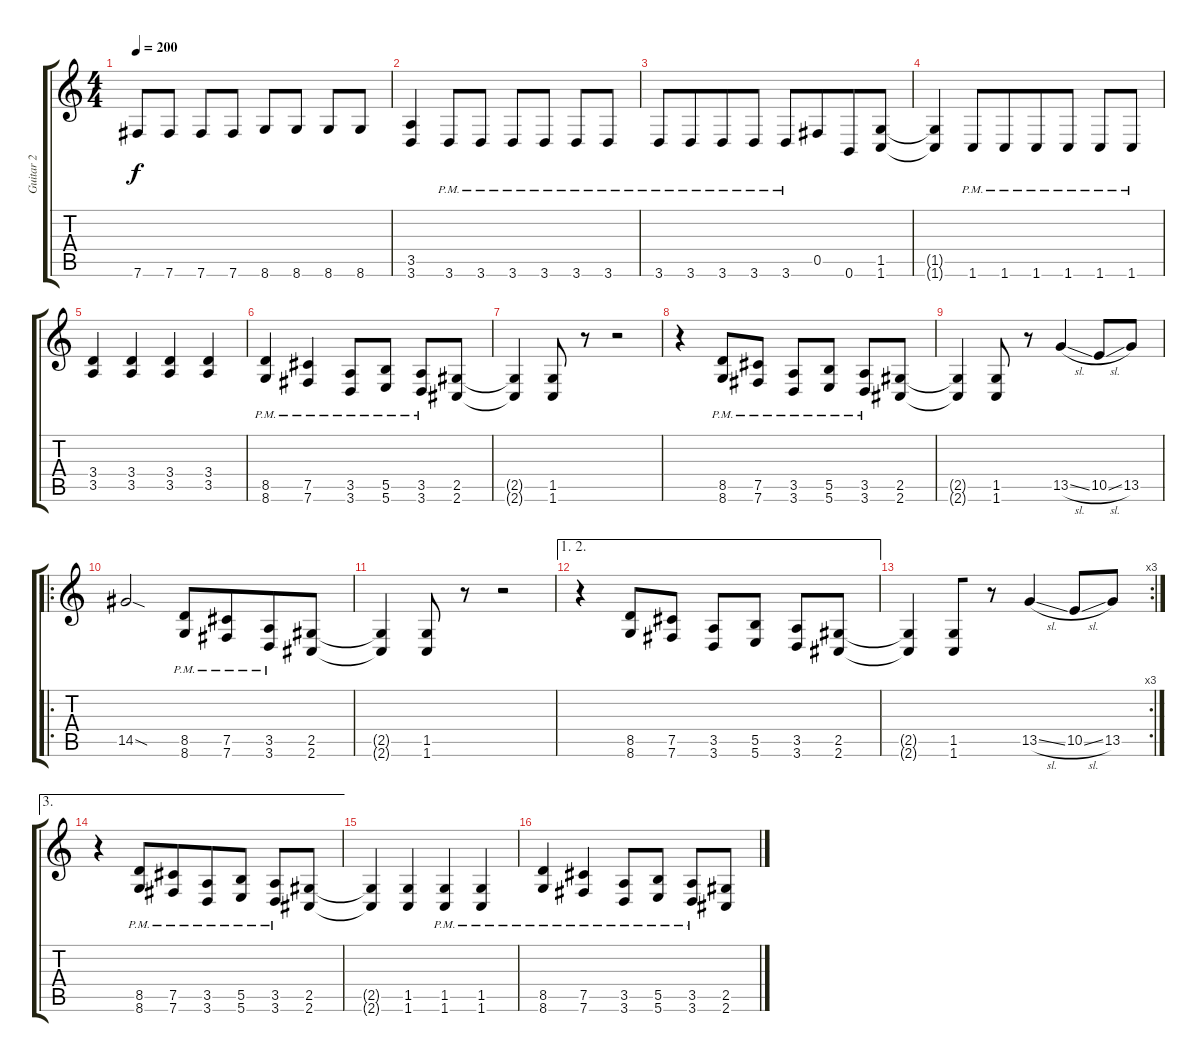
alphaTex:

\track ("Guitar 2" "Guitar 2") {instrument distortionguitar bank 255}
\staff {score tabs}
\tuning (Db4 Ab3 E3 B2 Gb2 B1) {hide}
\ts (4 4)
\tempo 200
\clef g2
\ks c
7.6.8{dy f} 7.6.8 7.6.8{beam merge} 7.6.8 8.6.8{beam merge} 8.6.8 8.6.8{beam merge} 8.6.8 |
(3.5 3.6).4{beam merge} 3.6{pm}.8 3.6{pm}.8 3.6{pm}.8 3.6{pm}.8 3.6{pm}.8{beam merge} 3.6{pm}.8 |
3.6{pm}.8{beam merge} 3.6{pm}.8{beam merge} 3.6{pm}.8 3.6{pm}.8 3.6{pm}.8 0.5.8{beam merge} 0.6.8 (1.5 1.6).8 |
(1.5{t} 1.6{t}).4{beam merge} 1.6{pm}.8 1.6{pm}.8{beam merge} 1.6{pm}.8 1.6{pm}.8 1.6{pm}.8{beam merge} 1.6{pm}.8 |
(3.4 3.5).4{beam merge} (3.4 3.5).4{beam merge} (3.4 3.5).4 (3.4 3.5).4 |
(8.5{pm} 8.6{pm}).4 (7.5{pm} 7.6{pm}).4 (3.5{pm} 3.6{pm}).8 (5.5{pm} 5.6{pm}).8 (3.5{pm} 3.6{pm}).8 (2.5 2.6).8 |
(2.5{t} 2.6{t}).4 (1.5 1.6).8 r.8 r.2 |
r.4{beam merge} (8.5{pm} 8.6{pm}).8{beam merge} (7.5{pm} 7.6{pm}).8 (3.5{pm} 3.6{pm}).8{beam merge} (5.5{pm} 5.6{pm}).8 (3.5{pm} 3.6{pm}).8 (2.5 2.6).8 |
(2.5{t} 2.6{t}).4 (1.5 1.6).8 r.8 13.5{sl}.4{beam merge} 10.5{sl}.8{beam merge} 13.5.8 |
\ro
14.5{sod}.2 (8.5{pm} 8.6{pm}).8{beam merge} (7.5{pm} 7.6{pm}).8{beam merge} (3.5{pm} 3.6{pm}).8 (2.5 2.6).8 |
(2.5{t} 2.6{t}).4 (1.5 1.6).8 r.8 r.2 |
\ae (1 2)
r.4{beam merge} (8.5 8.6).8{beam merge} (7.5 7.6).8 (3.5 3.6).8 (5.5 5.6).8 (3.5 3.6).8{beam merge} (2.5 2.6).8 |
\rc 3
(2.5{t} 2.6{t}).4 (1.5 1.6).8{beam merge} r.8{beam merge} 13.5{sl}.4{beam merge} 10.5{sl}.8 13.5.8 |
\ae 3
r.4 (8.5{pm} 8.6{pm}).8 (7.5{pm} 7.6{pm}).8{beam merge} (3.5{pm} 3.6{pm}).8{beam merge} (5.5{pm} 5.6{pm}).8 (3.5{pm} 3.6{pm}).8 (2.5 2.6).8 |
(2.5{t} 2.6{t}).4 (1.5 1.6).4 (1.5{pm} 1.6{pm}).4 (1.5{pm} 1.6{pm}).4 |
(8.5{pm} 8.6{pm}).4 (7.5{pm} 7.6{pm}).4 (3.5{pm} 3.6{pm}).8{beam merge} (5.5{pm} 5.6{pm}).8 (3.5{pm} 3.6{pm}).8{beam merge} (2.5 2.6).8
